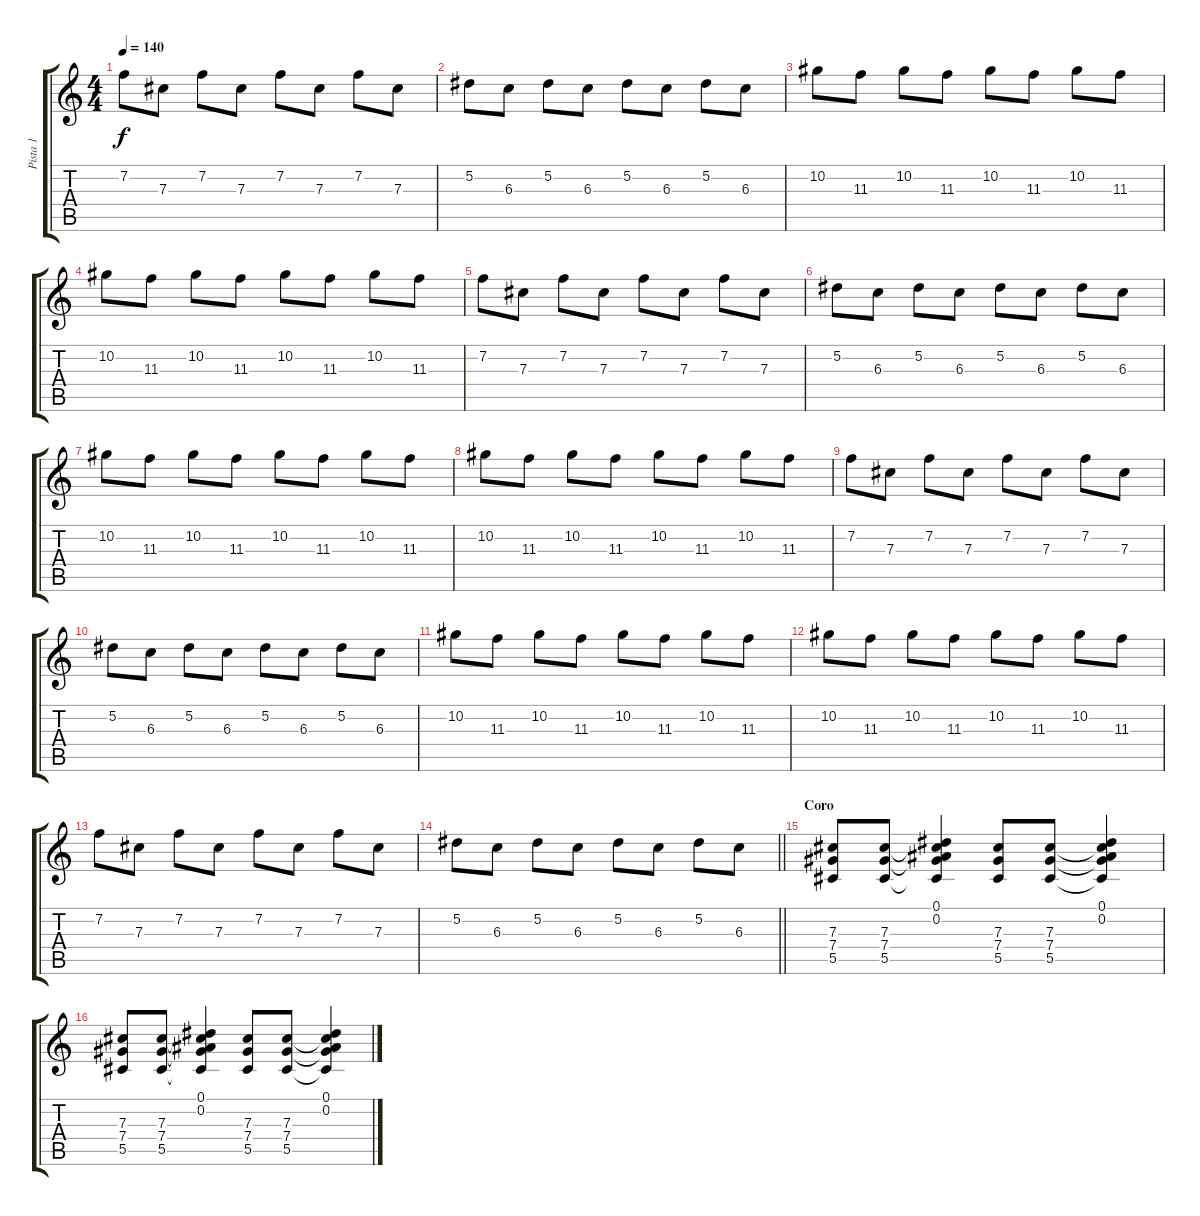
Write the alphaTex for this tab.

\track ("Pista 1" "Pista 1") {instrument overdrivenguitar}
\staff {score tabs}
\tuning (Eb4 Bb3 Gb3 Db3 Ab2 Eb2) {hide}
\ts (4 4)
\tempo 140
\clef g2
\ks c
7.2.8{dy f} 7.3.8 7.2.8 7.3.8 7.2.8 7.3.8 7.2.8 7.3.8 |
5.2.8 6.3.8 5.2.8 6.3.8 5.2.8 6.3.8 5.2.8 6.3.8 |
10.2.8 11.3.8 10.2.8 11.3.8 10.2.8 11.3.8 10.2.8 11.3.8 |
10.2.8 11.3.8 10.2.8 11.3.8 10.2.8 11.3.8 10.2.8 11.3.8 |
7.2.8 7.3.8 7.2.8 7.3.8 7.2.8 7.3.8 7.2.8 7.3.8 |
5.2.8 6.3.8 5.2.8 6.3.8 5.2.8 6.3.8 5.2.8 6.3.8 |
10.2.8 11.3.8 10.2.8 11.3.8 10.2.8 11.3.8 10.2.8 11.3.8 |
10.2.8 11.3.8 10.2.8 11.3.8 10.2.8 11.3.8 10.2.8 11.3.8 |
7.2.8 7.3.8 7.2.8 7.3.8 7.2.8 7.3.8 7.2.8 7.3.8 |
5.2.8 6.3.8 5.2.8 6.3.8 5.2.8 6.3.8 5.2.8 6.3.8 |
10.2.8 11.3.8 10.2.8 11.3.8 10.2.8 11.3.8 10.2.8 11.3.8 |
10.2.8 11.3.8 10.2.8 11.3.8 10.2.8 11.3.8 10.2.8 11.3.8 |
7.2.8 7.3.8 7.2.8 7.3.8 7.2.8 7.3.8 7.2.8 7.3.8 |
\barLineRight lightlight
5.2.8 6.3.8 5.2.8 6.3.8 5.2.8 6.3.8 5.2.8 6.3.8 |
\section ("" "Coro")
(7.3 7.4 5.5).8{instrument overdrivenguitar} (7.3 7.4 5.5).8 (0.1 0.2 7.3{t} 7.4{t} 5.5{t}).4 (7.3 7.4 5.5).8 (7.3 7.4 5.5).8 (0.1 0.2 7.3{t} 7.4{t} 5.5{t}).4 |
(7.3 7.4 5.5).8 (7.3 7.4 5.5).8 (0.1 0.2 7.3{t} 7.4{t} 5.5{t}).4 (7.3 7.4 5.5).8 (7.3 7.4 5.5).8 (0.1 0.2 7.3{t} 7.4{t} 5.5{t}).4
